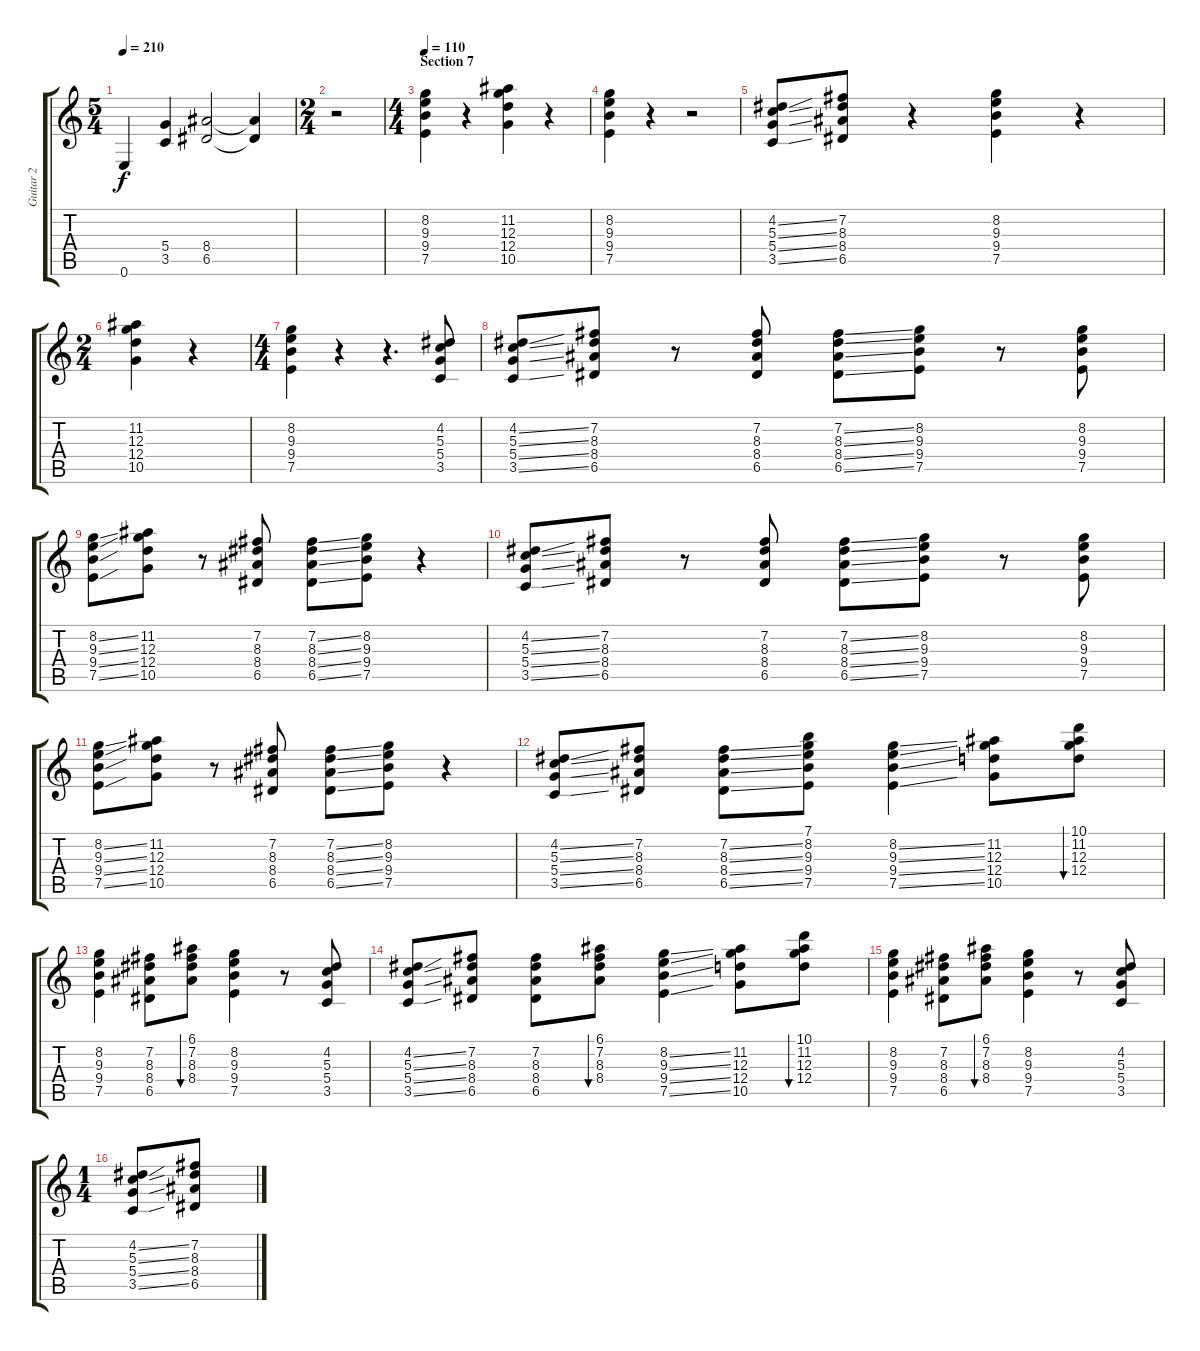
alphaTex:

\track ("Guitar 2" "Guitar 2") {instrument distortionguitar}
\staff {score tabs}
\tuning (E4 B3 G3 D3 A2 E2) {hide}
\ts (5 4)
\tempo 210
\clef g2
\ks c
0.6.4{dy f} (5.4 3.5).4 (8.4 6.5).2 (8.4{t} 6.5{t}).4 |
\ts (2 4)
r.2 |
\ts (4 4)
\section ("" "Section 7")
\tempo 110
(8.2 9.3 9.4 7.5).4{volume 12} r.4 (11.2 12.3 12.4 10.5).4 r.4 |
(8.2 9.3 9.4 7.5).4 r.4 r.2 |
(4.2{ss} 5.3{ss} 5.4{ss} 3.5{ss}).8 (7.2 8.3 8.4 6.5).8 r.4 (8.2 9.3 9.4 7.5).4 r.4 |
\ts (2 4)
(11.2 12.3 12.4 10.5).4 r.4 |
\ts (4 4)
(8.2 9.3 9.4 7.5).4 r.4 r.4{d} (4.2 5.3 5.4 3.5).8 |
(4.2{ss} 5.3{ss} 5.4{ss} 3.5{ss}).8 (7.2 8.3 8.4 6.5).8 r.8 (7.2 8.3 8.4 6.5).8 (7.2{ss} 8.3{ss} 8.4{ss} 6.5{ss}).8 (8.2 9.3 9.4 7.5).8 r.8 (8.2 9.3 9.4 7.5).8 |
(8.2{ss} 9.3{ss} 9.4{ss} 7.5{ss}).8 (11.2 12.3 12.4 10.5).8 r.8 (7.2 8.3 8.4 6.5).8 (7.2{ss} 8.3{ss} 8.4{ss} 6.5{ss}).8 (8.2 9.3 9.4 7.5).8 r.4 |
(4.2{ss} 5.3{ss} 5.4{ss} 3.5{ss}).8 (7.2 8.3 8.4 6.5).8 r.8 (7.2 8.3 8.4 6.5).8 (7.2{ss} 8.3{ss} 8.4{ss} 6.5{ss}).8 (8.2 9.3 9.4 7.5).8 r.8 (8.2 9.3 9.4 7.5).8 |
(8.2{ss} 9.3{ss} 9.4{ss} 7.5{ss}).8 (11.2 12.3 12.4 10.5).8 r.8 (7.2 8.3 8.4 6.5).8 (7.2{ss} 8.3{ss} 8.4{ss} 6.5{ss}).8 (8.2 9.3 9.4 7.5).8 r.4 |
(4.2{ss} 5.3{ss} 5.4{ss} 3.5{ss}).8 (7.2 8.3 8.4 6.5).8 (7.2{ss} 8.3{ss} 8.4{ss} 6.5{ss}).8 (7.1 8.2 9.3 9.4 7.5).8 (8.2{ss} 9.3{ss} 9.4{ss} 7.5{ss}).4 (11.2 12.3 12.4 10.5).8 (10.1 11.2 12.3 12.4).8{bu 120} |
(8.2 9.3 9.4 7.5).4 (7.2 8.3 8.4 6.5).8 (6.1 7.2 8.3 8.4).8{bu 120} (8.2 9.3 9.4 7.5).4 r.8 (4.2 5.3 5.4 3.5).8 |
(4.2{ss} 5.3{ss} 5.4{ss} 3.5{ss}).8 (7.2 8.3 8.4 6.5).8 (7.2 8.3 8.4 6.5).8 (6.1 7.2 8.3 8.4).8{bu 120} (8.2{ss} 9.3{ss} 9.4{ss} 7.5{ss}).4 (11.2 12.3 12.4 10.5).8 (10.1 11.2 12.3 12.4).8{bu 120} |
(8.2 9.3 9.4 7.5).4 (7.2 8.3 8.4 6.5).8 (6.1 7.2 8.3 8.4).8{bu 120} (8.2 9.3 9.4 7.5).4 r.8 (4.2 5.3 5.4 3.5).8 |
\ts (1 4)
(4.2{ss} 5.3{ss} 5.4{ss} 3.5{ss}).8 (7.2 8.3 8.4 6.5).8
